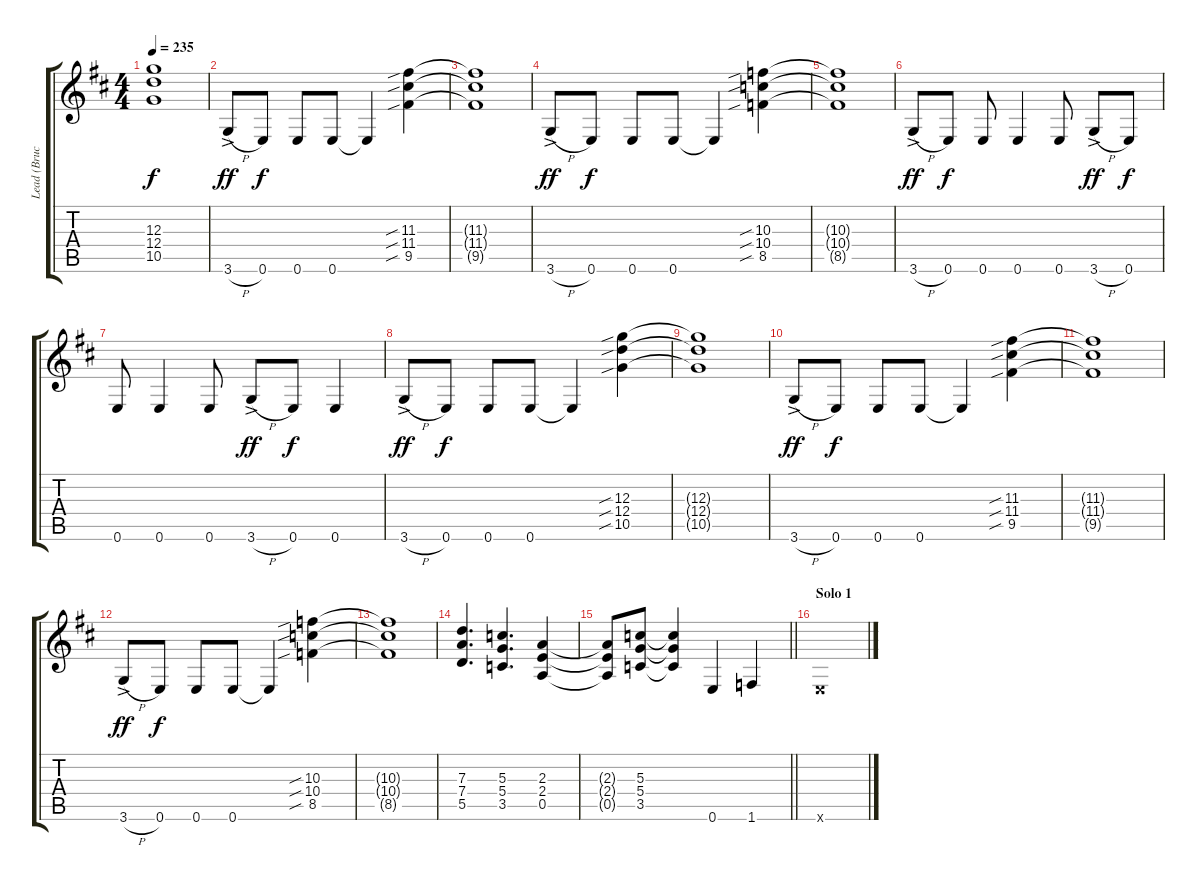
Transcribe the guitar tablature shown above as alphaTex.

\track ("Lead (Bruce Kulick)" "Lead (Bruc") {mute instrument distortionguitar}
\staff {score tabs}
\tuning (E4 B3 G3 D3 A2 E2) {hide}
\ts (4 4)
\tempo 235
\clef g2
\ks d
(12.3{t} 12.4{t} 10.5{t}).1{dy f} |
3.6{h ac}.8{dy ff} 0.6.8{dy f} 0.6.8 0.6.8 0.6{t}.4 (11.3{sib} 11.4{sib} 9.5{sib}).4 |
(11.3{t} 11.4{t} 9.5{t}).1 |
3.6{h ac}.8{dy ff} 0.6.8{dy f} 0.6.8 0.6.8 0.6{t}.4 (10.3{sib} 10.4{sib} 8.5{sib}).4 |
(10.3{t} 10.4{t} 8.5{t}).1 |
3.6{h ac}.8{dy ff} 0.6.8{dy f} 0.6.8 0.6.4 0.6.8 3.6{h ac}.8{dy ff} 0.6.8{dy f} |
0.6.8 0.6.4 0.6.8 3.6{h ac}.8{dy ff} 0.6.8{dy f} 0.6.4 |
3.6{h ac}.8{dy ff} 0.6.8{dy f} 0.6.8 0.6.8 0.6{t}.4 (12.3{sib} 12.4{sib} 10.5{sib}).4 |
(12.3{t} 12.4{t} 10.5{t}).1 |
3.6{h ac}.8{dy ff} 0.6.8{dy f} 0.6.8 0.6.8 0.6{t}.4 (11.3{sib} 11.4{sib} 9.5{sib}).4 |
(11.3{t} 11.4{t} 9.5{t}).1 |
3.6{h ac}.8{dy ff} 0.6.8{dy f} 0.6.8 0.6.8 0.6{t}.4 (10.3{sib} 10.4{sib} 8.5{sib}).4 |
(10.3{t} 10.4{t} 8.5{t}).1 |
(7.3 7.4 5.5).4{d} (5.3 5.4 3.5).4{d} (2.3 2.4 0.5).4 |
\barLineRight lightlight
(2.3{t} 2.4{t} 0.5{t}).8 (5.3 5.4 3.5).8 (5.3{t} 5.4{t} 3.5{t}).4 0.6.4 1.6.4 |
\section ("" "Solo 1")
0.6{x}.1
